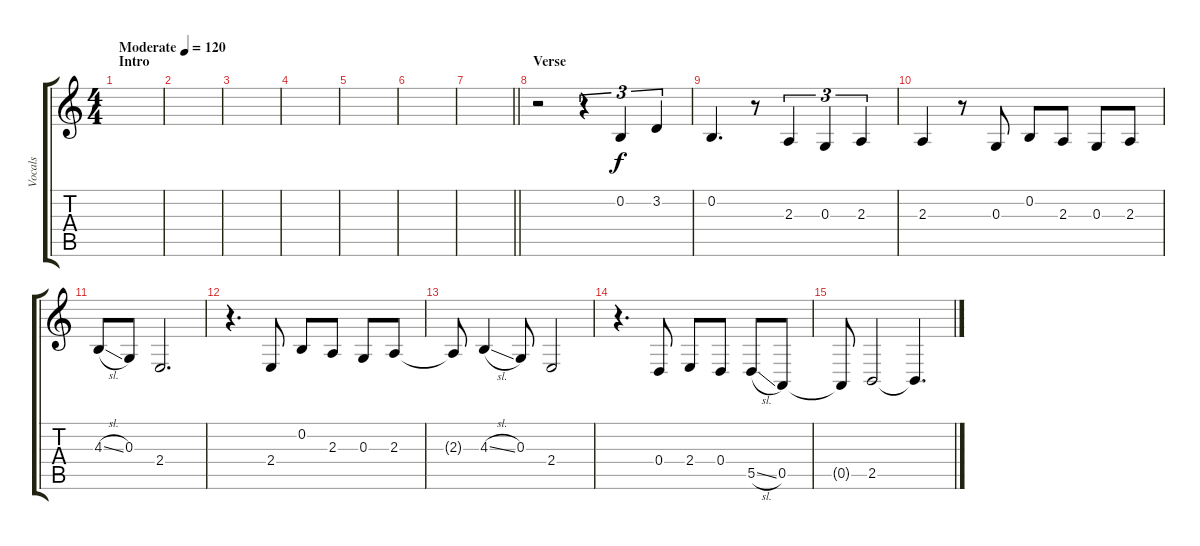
\track ("Vocals" "Vocals") {instrument altosax}
\staff {score tabs}
\tuning (E4 B3 G3 D3 A2 E2) {hide}
\ts (4 4)
\section ("" "Intro")
\tempo (120 "Moderate")
\clef g2
\ks c
|
|
|
|
|
|
\barLineRight lightlight
|
\section ("" "Verse")
r.2 r.4{tu (3 2)} 0.2.4{tu (3 2)} 3.2.4{tu (3 2)} |
0.2.4{d} r.8 2.3.4{tu (3 2)} 0.3.4{tu (3 2)} 2.3.4{tu (3 2)} |
2.3.4 r.8 0.3.8 0.2.8 2.3.8 0.3.8 2.3.8 |
4.3{sl}.8 0.3.8 2.4.2{d} |
r.4{d} 2.4.8 0.2.8 2.3.8 0.3.8 2.3.8 |
2.3{t}.8 4.3{sl}.4 0.3.8 2.4.2 |
r.4{d} 0.4.8 2.4.8 0.4.8 5.5{sl}.8 0.5.8 |
0.5{t}.8 2.5.2 2.5{t}.4{d}
